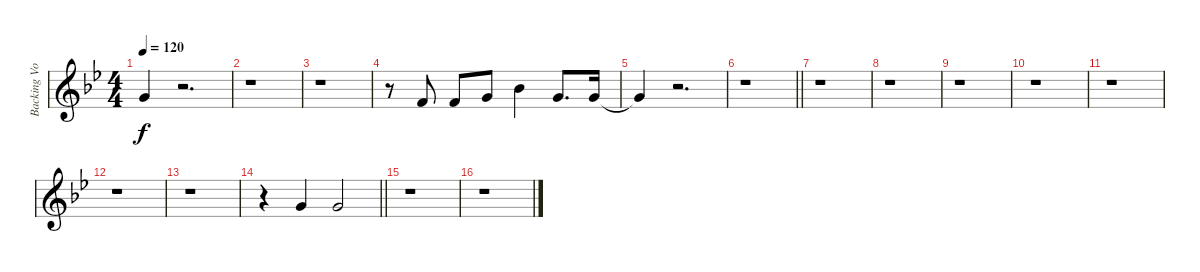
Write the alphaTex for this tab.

\track ("Backing Vocals" "Backing Vo") {instrument choiraahs}
\staff {score}
\tuning (E4 B3 G3 D3 A2 E2) {hide}
\ts (4 4)
\tempo 120
\clef g2
\ks gminor
3.1{t}.4{dy f} r.2{d} |
r.1 |
r.1 |
r.8 1.1.8 1.1.8 3.1.8 6.1.4 3.1.8{d} 3.1.16 |
3.1{t}.4 r.2{d} |
\barLineRight lightlight
r.1 |
r.1 |
r.1 |
r.1 |
r.1 |
r.1 |
r.1 |
r.1 |
\barLineRight lightlight
r.4 3.1.4 3.1.2 |
r.1 |
r.1
